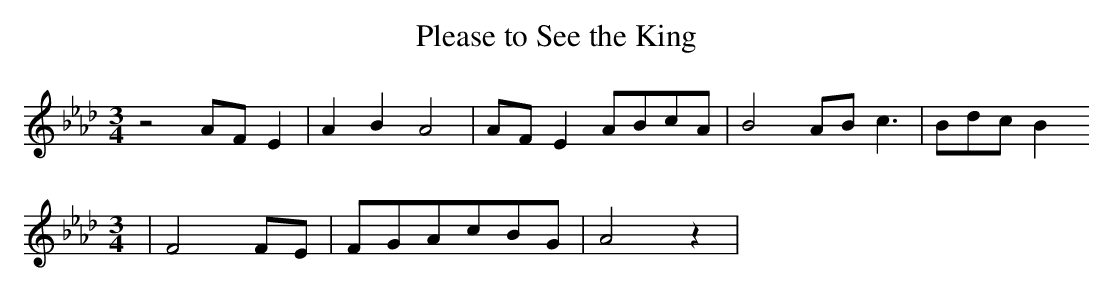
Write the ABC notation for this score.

X:1
T:Please to See the King
M:3/4
L:1/8
K:Ab
 z4A-F E2| A2 B2 A4|A-F E2 ABc-A| B4 AB c3-| Bd-c B2
M:3/4
| F4F-E|F-GA-cB-G| A4 z2|
